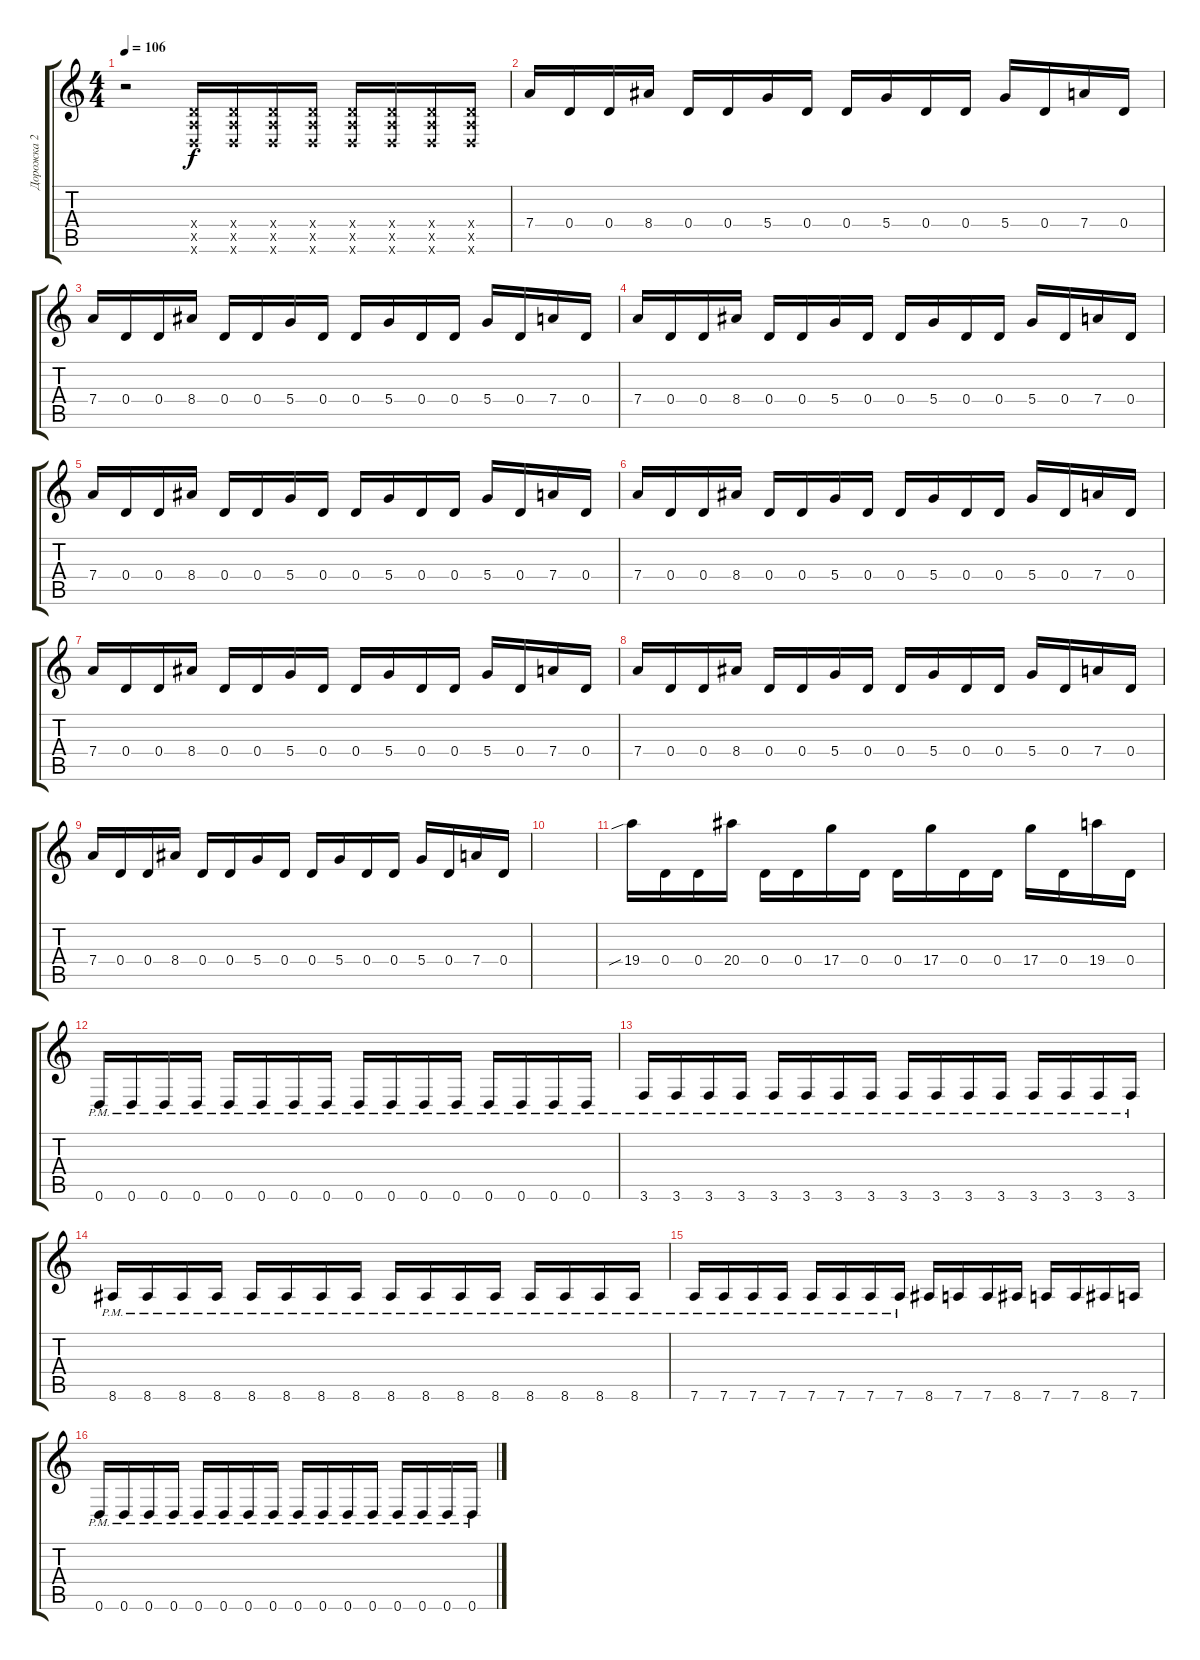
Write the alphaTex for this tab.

\track ("Дорожка 2" "Дорожка 2") {instrument distortionguitar}
\staff {score tabs}
\tuning (E4 B3 G3 D3 A2 D2) {hide}
\ts (4 4)
\tempo 106
\clef g2
\ks c
r.2{dy f} (0.4{x} 0.5{x} 0.6{x}).16 (0.4{x} 0.5{x} 0.6{x}).16 (0.4{x} 0.5{x} 0.6{x}).16 (0.4{x} 0.5{x} 0.6{x}).16 (0.4{x} 0.5{x} 0.6{x}).16 (0.4{x} 0.5{x} 0.6{x}).16 (0.4{x} 0.5{x} 0.6{x}).16 (0.4{x} 0.5{x} 0.6{x}).16 |
7.4.16{balance 0 instrument distortionguitar} 0.4.16 0.4.16 8.4.16 0.4.16 0.4.16 5.4.16 0.4.16 0.4.16 5.4.16 0.4.16 0.4.16 5.4.16 0.4.16 7.4.16 0.4.16 |
7.4.16 0.4.16 0.4.16 8.4.16 0.4.16 0.4.16 5.4.16 0.4.16 0.4.16 5.4.16 0.4.16 0.4.16 5.4.16 0.4.16 7.4.16 0.4.16 |
7.4.16 0.4.16 0.4.16 8.4.16 0.4.16 0.4.16 5.4.16 0.4.16 0.4.16 5.4.16 0.4.16 0.4.16 5.4.16 0.4.16 7.4.16 0.4.16 |
7.4.16 0.4.16 0.4.16 8.4.16 0.4.16 0.4.16 5.4.16 0.4.16 0.4.16 5.4.16 0.4.16 0.4.16 5.4.16 0.4.16 7.4.16 0.4.16 |
7.4.16 0.4.16 0.4.16 8.4.16 0.4.16 0.4.16 5.4.16 0.4.16 0.4.16 5.4.16 0.4.16 0.4.16 5.4.16 0.4.16 7.4.16 0.4.16 |
7.4.16 0.4.16 0.4.16 8.4.16 0.4.16 0.4.16 5.4.16 0.4.16 0.4.16 5.4.16 0.4.16 0.4.16 5.4.16 0.4.16 7.4.16 0.4.16 |
7.4.16 0.4.16 0.4.16 8.4.16 0.4.16 0.4.16 5.4.16 0.4.16 0.4.16 5.4.16 0.4.16 0.4.16 5.4.16 0.4.16 7.4.16 0.4.16 |
7.4.16 0.4.16 0.4.16 8.4.16 0.4.16 0.4.16 5.4.16 0.4.16 0.4.16 5.4.16 0.4.16 0.4.16 5.4.16 0.4.16 7.4.16 0.4.16 |
|
19.4{sib}.16 0.4.16 0.4.16 20.4.16 0.4.16 0.4.16 17.4.16 0.4.16 0.4.16 17.4.16 0.4.16 0.4.16 17.4.16 0.4.16 19.4.16 0.4.16 |
0.6{pm}.16 0.6{pm}.16 0.6{pm}.16 0.6{pm}.16 0.6{pm}.16 0.6{pm}.16 0.6{pm}.16 0.6{pm}.16 0.6{pm}.16 0.6{pm}.16 0.6{pm}.16 0.6{pm}.16 0.6{pm}.16 0.6{pm}.16 0.6{pm}.16 0.6{pm}.16 |
3.6{pm}.16 3.6{pm}.16 3.6{pm}.16 3.6{pm}.16 3.6{pm}.16 3.6{pm}.16 3.6{pm}.16 3.6{pm}.16 3.6{pm}.16 3.6{pm}.16 3.6{pm}.16 3.6{pm}.16 3.6{pm}.16 3.6{pm}.16 3.6{pm}.16 3.6{pm}.16 |
8.6{pm}.16 8.6{pm}.16 8.6{pm}.16 8.6{pm}.16 8.6{pm}.16 8.6{pm}.16 8.6{pm}.16 8.6{pm}.16 8.6{pm}.16 8.6{pm}.16 8.6{pm}.16 8.6{pm}.16 8.6{pm}.16 8.6{pm}.16 8.6{pm}.16 8.6{pm}.16 |
7.6{pm}.16 7.6{pm}.16 7.6{pm}.16 7.6{pm}.16 7.6{pm}.16 7.6{pm}.16 7.6{pm}.16 7.6{pm}.16 8.6.16 7.6.16 7.6.16 8.6.16 7.6.16 7.6.16 8.6.16 7.6.16 |
0.6{pm}.16 0.6{pm}.16 0.6{pm}.16 0.6{pm}.16 0.6{pm}.16 0.6{pm}.16 0.6{pm}.16 0.6{pm}.16 0.6{pm}.16 0.6{pm}.16 0.6{pm}.16 0.6{pm}.16 0.6{pm}.16 0.6{pm}.16 0.6{pm}.16 0.6{pm}.16
